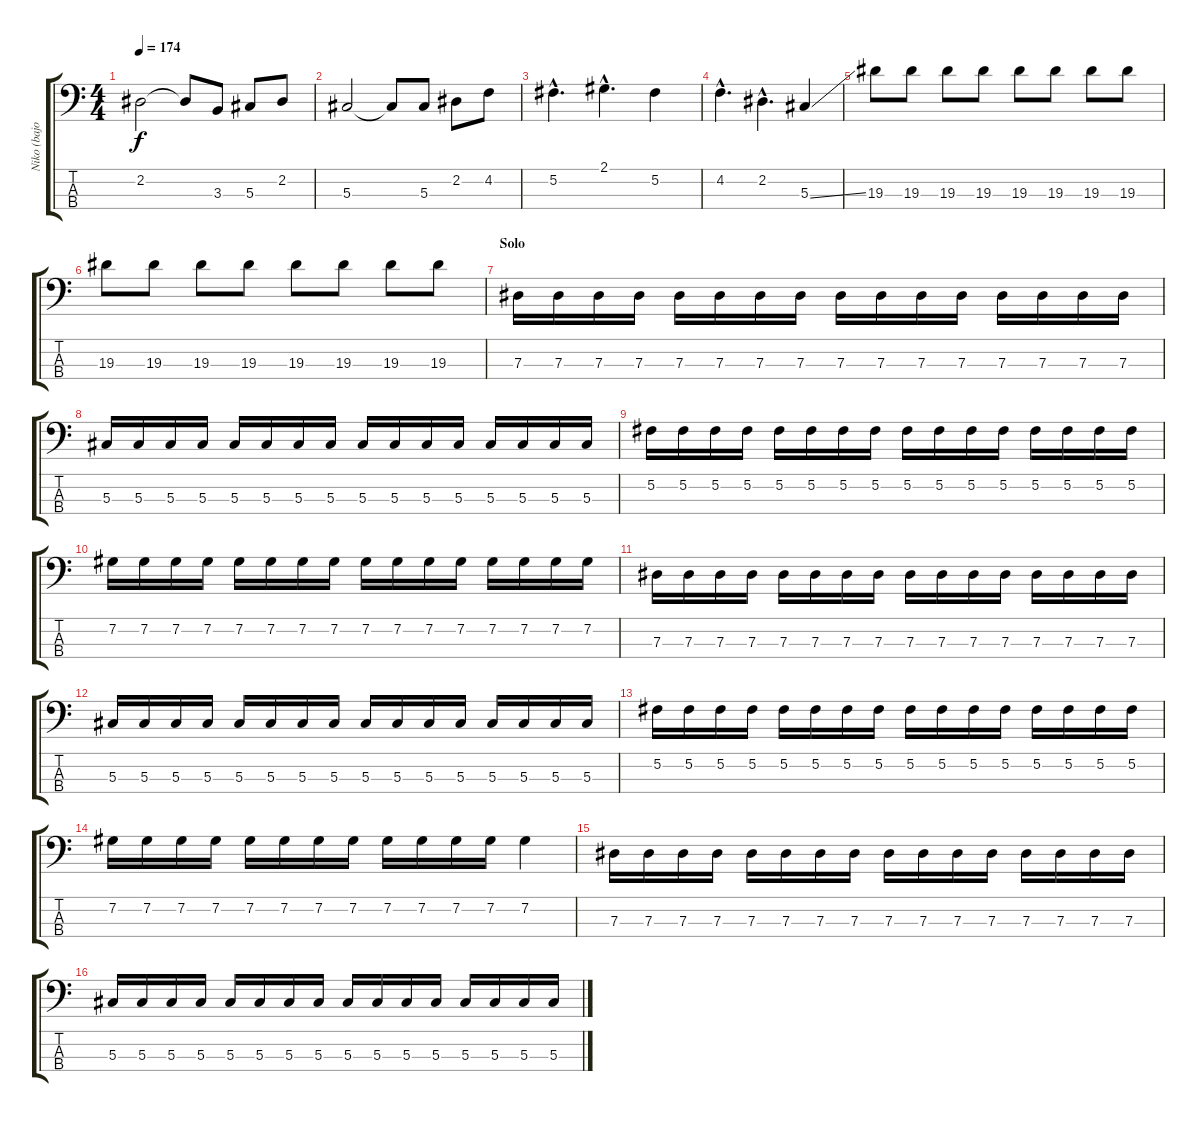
\track ("Niko (bajo)" "Niko (bajo") {instrument electricbassfinger}
\staff {score tabs}
\tuning (Gb2 Db2 Ab1 Eb1) {hide}
\ts (4 4)
\tempo 174
\clef f4
\ks c
2.2.2{dy f} 2.2{t}.8 3.3.8 5.3.8 2.2.8 |
5.3.2 5.3{t}.8 5.3.8 2.2.8 4.2.8 |
5.2{hac}.4{d} 2.1{hac}.4{d} 5.2.4 |
4.2{hac}.4{d} 2.2{hac}.4{d} 5.3{ss}.4 |
19.3.8 19.3.8 19.3.8 19.3.8 19.3.8 19.3.8 19.3.8 19.3.8 |
19.3.8 19.3.8 19.3.8 19.3.8 19.3.8 19.3.8 19.3.8 19.3.8 |
\section ("" "Solo")
7.3.16 7.3.16 7.3.16 7.3.16 7.3.16 7.3.16 7.3.16 7.3.16 7.3.16 7.3.16 7.3.16 7.3.16 7.3.16 7.3.16 7.3.16 7.3.16 |
5.3.16 5.3.16 5.3.16 5.3.16 5.3.16 5.3.16 5.3.16 5.3.16 5.3.16 5.3.16 5.3.16 5.3.16 5.3.16 5.3.16 5.3.16 5.3.16 |
5.2.16 5.2.16 5.2.16 5.2.16 5.2.16 5.2.16 5.2.16 5.2.16 5.2.16 5.2.16 5.2.16 5.2.16 5.2.16 5.2.16 5.2.16 5.2.16 |
7.2.16 7.2.16 7.2.16 7.2.16 7.2.16 7.2.16 7.2.16 7.2.16 7.2.16 7.2.16 7.2.16 7.2.16 7.2.16 7.2.16 7.2.16 7.2.16 |
7.3.16 7.3.16 7.3.16 7.3.16 7.3.16 7.3.16 7.3.16 7.3.16 7.3.16 7.3.16 7.3.16 7.3.16 7.3.16 7.3.16 7.3.16 7.3.16 |
5.3.16 5.3.16 5.3.16 5.3.16 5.3.16 5.3.16 5.3.16 5.3.16 5.3.16 5.3.16 5.3.16 5.3.16 5.3.16 5.3.16 5.3.16 5.3.16 |
5.2.16 5.2.16 5.2.16 5.2.16 5.2.16 5.2.16 5.2.16 5.2.16 5.2.16 5.2.16 5.2.16 5.2.16 5.2.16 5.2.16 5.2.16 5.2.16 |
7.2.16 7.2.16 7.2.16 7.2.16 7.2.16 7.2.16 7.2.16 7.2.16 7.2.16 7.2.16 7.2.16 7.2.16 7.2.4 |
7.3.16 7.3.16 7.3.16 7.3.16 7.3.16 7.3.16 7.3.16 7.3.16 7.3.16 7.3.16 7.3.16 7.3.16 7.3.16 7.3.16 7.3.16 7.3.16 |
5.3.16 5.3.16 5.3.16 5.3.16 5.3.16 5.3.16 5.3.16 5.3.16 5.3.16 5.3.16 5.3.16 5.3.16 5.3.16 5.3.16 5.3.16 5.3.16
